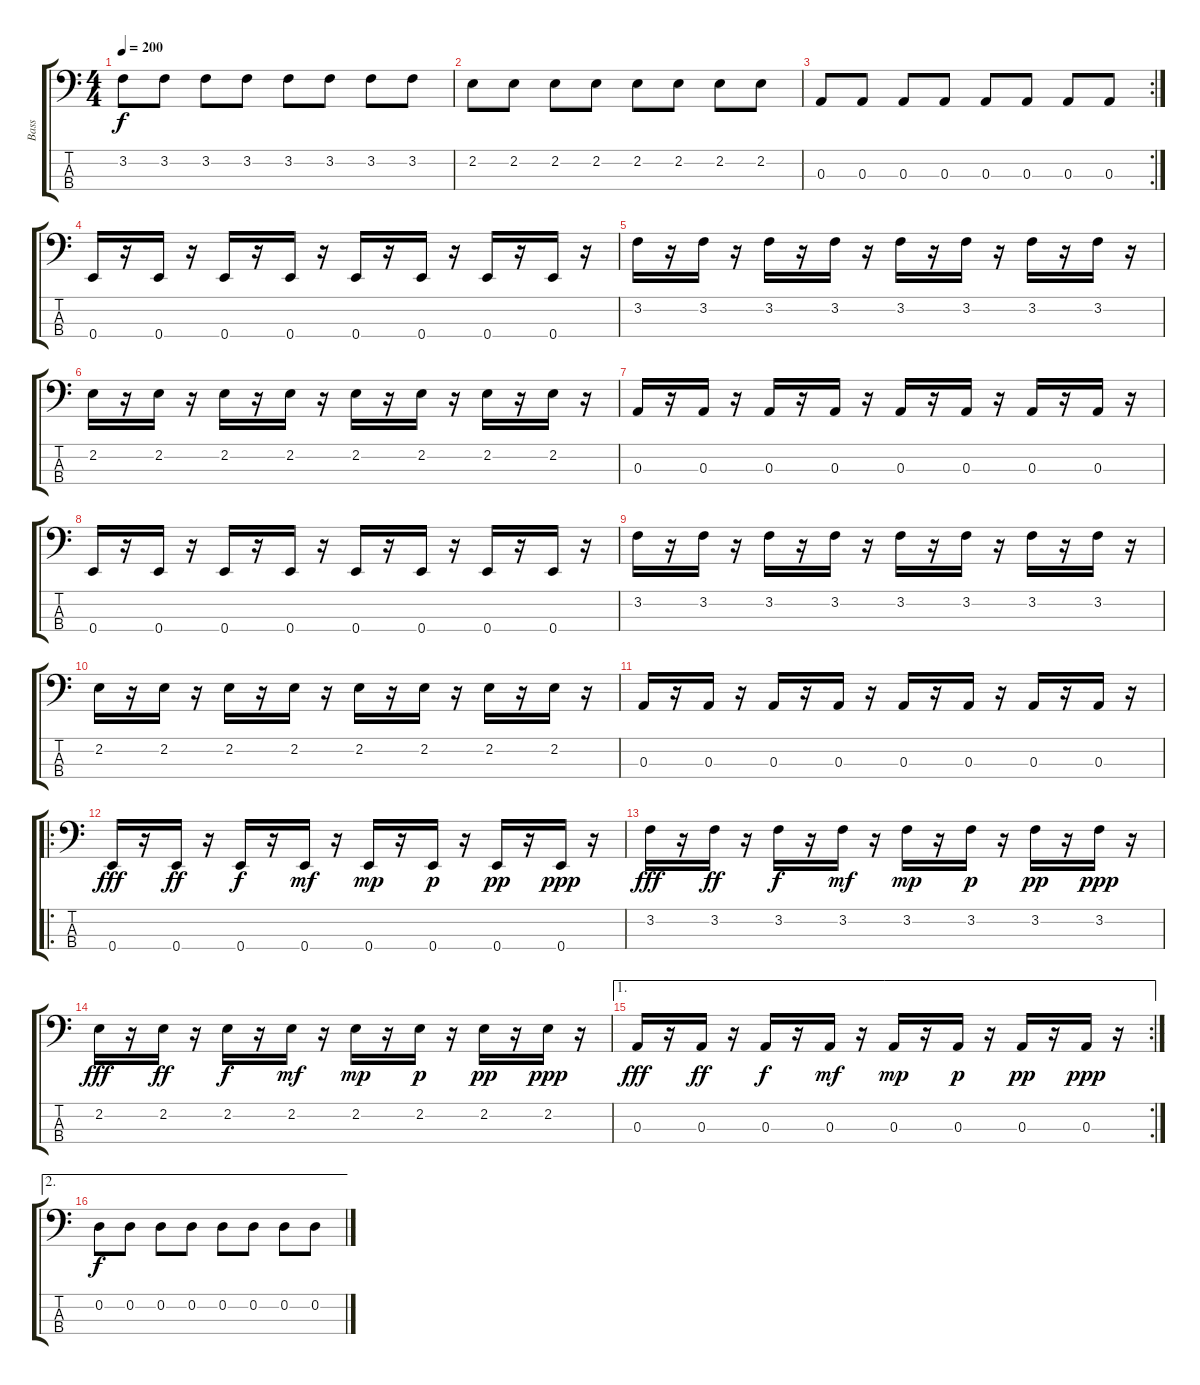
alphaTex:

\track ("Bass" "Bass") {instrument electricbassfinger}
\staff {score tabs}
\tuning (G2 D2 A1 E1) {hide}
\ts (4 4)
\tempo 200
\clef f4
\ks c
3.2.8{dy f} 3.2.8 3.2.8 3.2.8 3.2.8 3.2.8 3.2.8 3.2.8 |
2.2.8 2.2.8 2.2.8 2.2.8 2.2.8 2.2.8 2.2.8 2.2.8 |
\rc 2
0.3.8 0.3.8 0.3.8 0.3.8 0.3.8 0.3.8 0.3.8 0.3.8 |
0.4.16 r.16 0.4.16 r.16 0.4.16 r.16 0.4.16 r.16 0.4.16 r.16 0.4.16 r.16 0.4.16 r.16 0.4.16 r.16 |
3.2.16 r.16 3.2.16 r.16 3.2.16 r.16 3.2.16 r.16 3.2.16 r.16 3.2.16 r.16 3.2.16 r.16 3.2.16 r.16 |
2.2.16 r.16 2.2.16 r.16 2.2.16 r.16 2.2.16 r.16 2.2.16 r.16 2.2.16 r.16 2.2.16 r.16 2.2.16 r.16 |
0.3.16 r.16 0.3.16 r.16 0.3.16 r.16 0.3.16 r.16 0.3.16 r.16 0.3.16 r.16 0.3.16 r.16 0.3.16 r.16 |
0.4.16 r.16 0.4.16 r.16 0.4.16 r.16 0.4.16 r.16 0.4.16 r.16 0.4.16 r.16 0.4.16 r.16 0.4.16 r.16 |
3.2.16 r.16 3.2.16 r.16 3.2.16 r.16 3.2.16 r.16 3.2.16 r.16 3.2.16 r.16 3.2.16 r.16 3.2.16 r.16 |
2.2.16 r.16 2.2.16 r.16 2.2.16 r.16 2.2.16 r.16 2.2.16 r.16 2.2.16 r.16 2.2.16 r.16 2.2.16 r.16 |
0.3.16 r.16 0.3.16 r.16 0.3.16 r.16 0.3.16 r.16 0.3.16 r.16 0.3.16 r.16 0.3.16 r.16 0.3.16 r.16 |
\ro
0.4.16{dy fff} r.16 0.4.16{dy ff} r.16 0.4.16{dy f} r.16 0.4.16{dy mf} r.16 0.4.16{dy mp} r.16 0.4.16{dy p} r.16 0.4.16{dy pp} r.16 0.4.16{dy ppp} r.16 |
3.2.16{dy fff} r.16 3.2.16{dy ff} r.16 3.2.16{dy f} r.16 3.2.16{dy mf} r.16 3.2.16{dy mp} r.16 3.2.16{dy p} r.16 3.2.16{dy pp} r.16 3.2.16{dy ppp} r.16 |
2.2.16{dy fff} r.16 2.2.16{dy ff} r.16 2.2.16{dy f} r.16 2.2.16{dy mf} r.16 2.2.16{dy mp} r.16 2.2.16{dy p} r.16 2.2.16{dy pp} r.16 2.2.16{dy ppp} r.16 |
\ae 1
\rc 2
0.3.16{dy fff} r.16 0.3.16{dy ff} r.16 0.3.16{dy f} r.16 0.3.16{dy mf} r.16 0.3.16{dy mp} r.16 0.3.16{dy p} r.16 0.3.16{dy pp} r.16 0.3.16{dy ppp} r.16 |
\ae 2
0.2.8{dy f} 0.2.8 0.2.8 0.2.8 0.2.8 0.2.8 0.2.8 0.2.8
